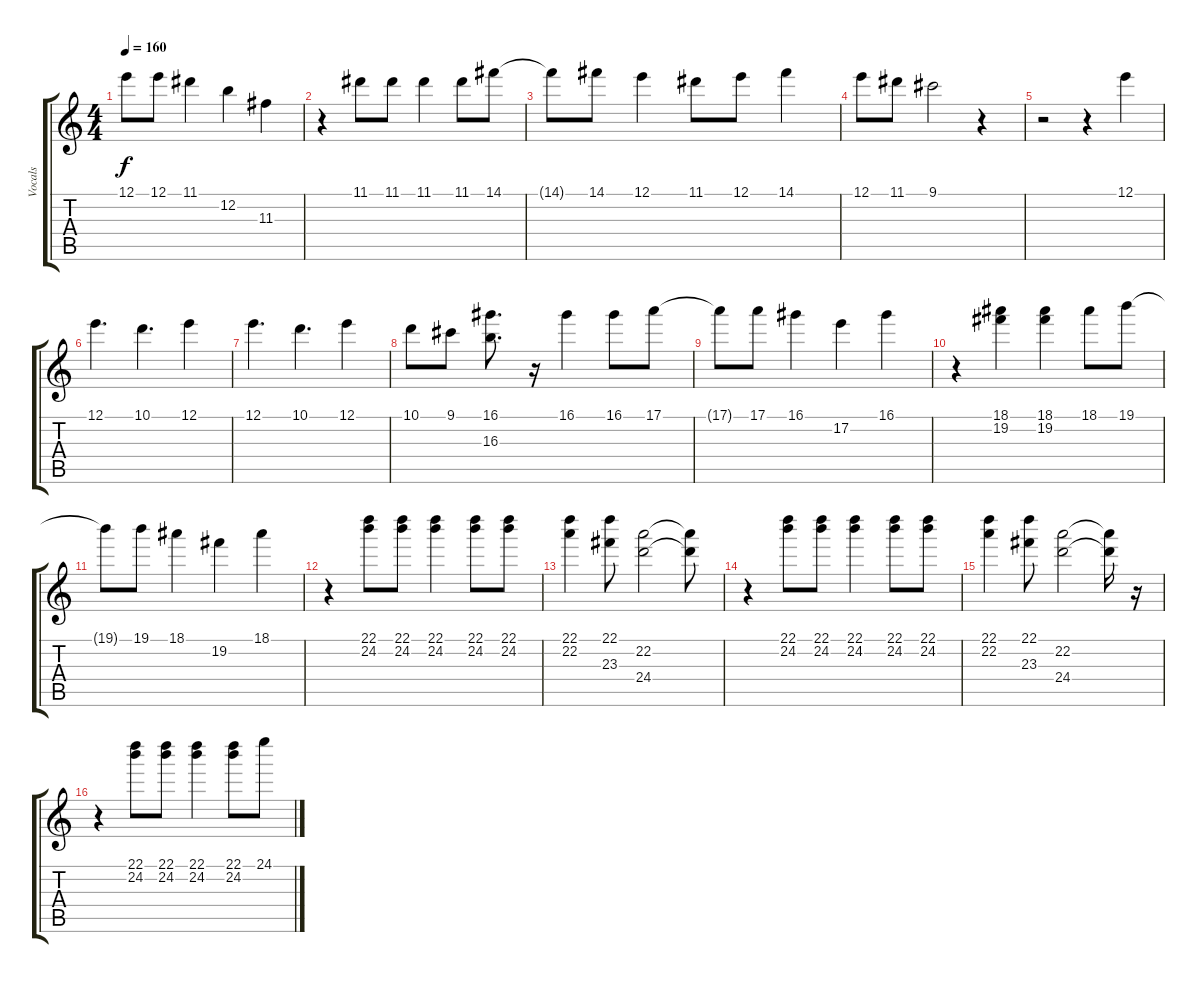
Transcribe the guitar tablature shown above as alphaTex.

\track ("Vocals" "Vocals") {instrument overdrivenguitar}
\staff {score tabs}
\tuning (E4 B3 G3 D3 A2 E2) {hide}
\ts (4 4)
\tempo 160
\clef g2
\ks c
12.1{t}.8{dy f} 12.1.8 11.1.4 12.2.4 11.3.4 |
r.4 11.1.8 11.1.8 11.1.4 11.1.8 14.1.8 |
14.1{t}.8 14.1.8 12.1.4 11.1.8 12.1.8 14.1.4 |
12.1.8 11.1.8 9.1.2 r.4 |
r.2 r.4 12.1.4 |
12.1.4{d} 10.1.4{d} 12.1.4 |
12.1.4{d} 10.1.4{d} 12.1.4 |
10.1.8 9.1.8 (16.1 16.3).8{d} r.16 16.1.4 16.1.8 17.1.8 |
17.1{t}.8 17.1.8 16.1.4 17.2.4 16.1.4 |
r.4 (18.1 19.2).4 (18.1 19.2).4 18.1.8 19.1.8 |
19.1{t}.8 19.1.8 18.1.4 19.2.4 18.1.4 |
r.4 (22.1 24.2).8 (22.1 24.2).8 (22.1 24.2).4 (22.1 24.2).8 (22.1 24.2).8 |
(22.1 22.2).4 (22.1 23.3).8 (22.2 24.4).2 (22.2{t} 24.4{t}).8 |
r.4 (22.1 24.2).8 (22.1 24.2).8 (22.1 24.2).4 (22.1 24.2).8 (22.1 24.2).8 |
(22.1 22.2).4 (22.1 23.3).8 (22.2 24.4).2 (22.2{t} 24.4{t}).16 r.16 |
r.4 (22.1 24.2).8 (22.1 24.2).8 (22.1 24.2).4 (22.1 24.2).8 24.1.8
